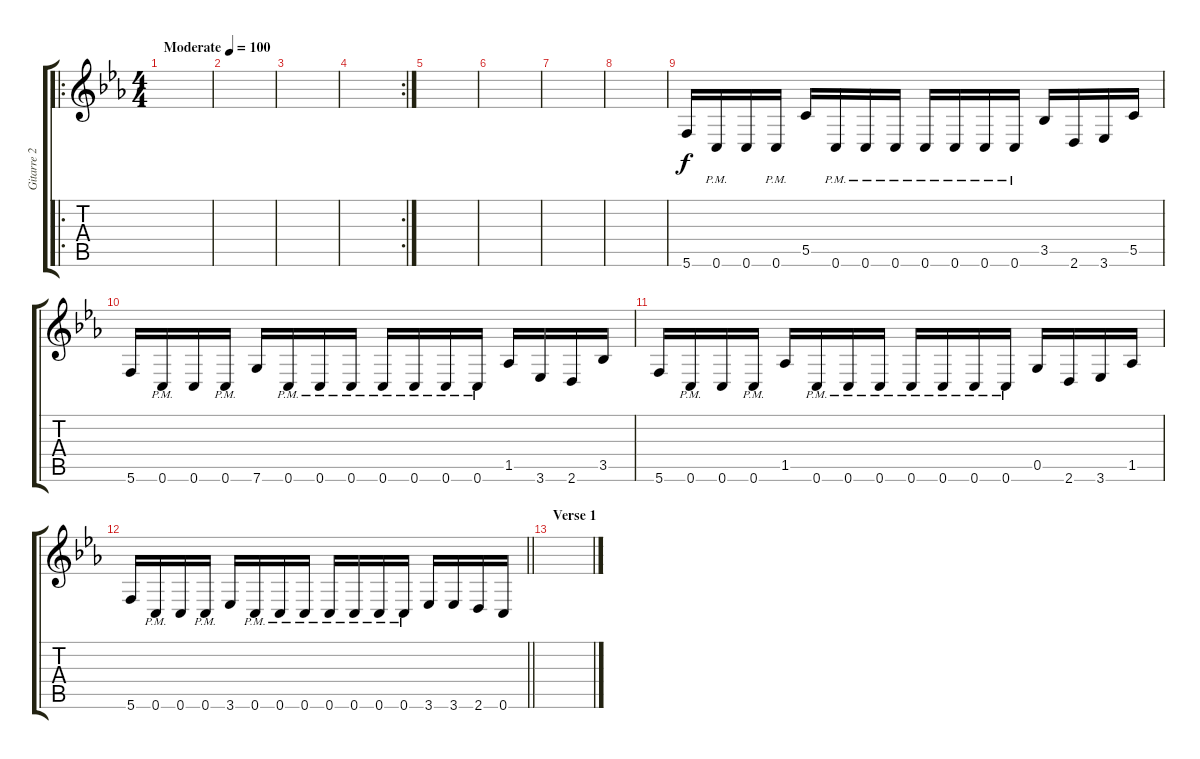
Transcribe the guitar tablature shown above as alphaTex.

\track ("Gitarre 2" "Gitarre 2") {instrument distortionguitar}
\staff {score tabs}
\tuning (D4 A3 F3 C3 G2 C2) {hide}
\ro
\ts (4 4)
\tempo (100 "Moderate")
\clef g2
\ks eb
|
|
|
\rc 2
|
|
|
|
|
5.6.16 0.6{pm}.16 0.6.16 0.6{pm}.16 5.5.16 0.6{pm}.16 0.6{pm}.16 0.6{pm}.16 0.6{pm}.16 0.6{pm}.16 0.6{pm}.16 0.6{pm}.16 3.5.16 2.6.16 3.6.16 5.5.16 |
5.6.16 0.6{pm}.16 0.6.16 0.6{pm}.16 7.6.16 0.6{pm}.16 0.6{pm}.16 0.6{pm}.16 0.6{pm}.16 0.6{pm}.16 0.6{pm}.16 0.6{pm}.16 1.5.16 3.6.16 2.6.16 3.5.16 |
5.6.16 0.6{pm}.16 0.6.16 0.6{pm}.16 1.5.16 0.6{pm}.16 0.6{pm}.16 0.6{pm}.16 0.6{pm}.16 0.6{pm}.16 0.6{pm}.16 0.6{pm}.16 0.5.16 2.6.16 3.6.16 1.5.16 |
\barLineRight lightlight
5.6.16 0.6{pm}.16 0.6.16 0.6{pm}.16 3.6.16 0.6{pm}.16 0.6{pm}.16 0.6{pm}.16 0.6{pm}.16 0.6{pm}.16 0.6{pm}.16 0.6{pm}.16 3.6.16 3.6.16 2.6.16 0.6.16 |
\section ("" "Verse 1")
